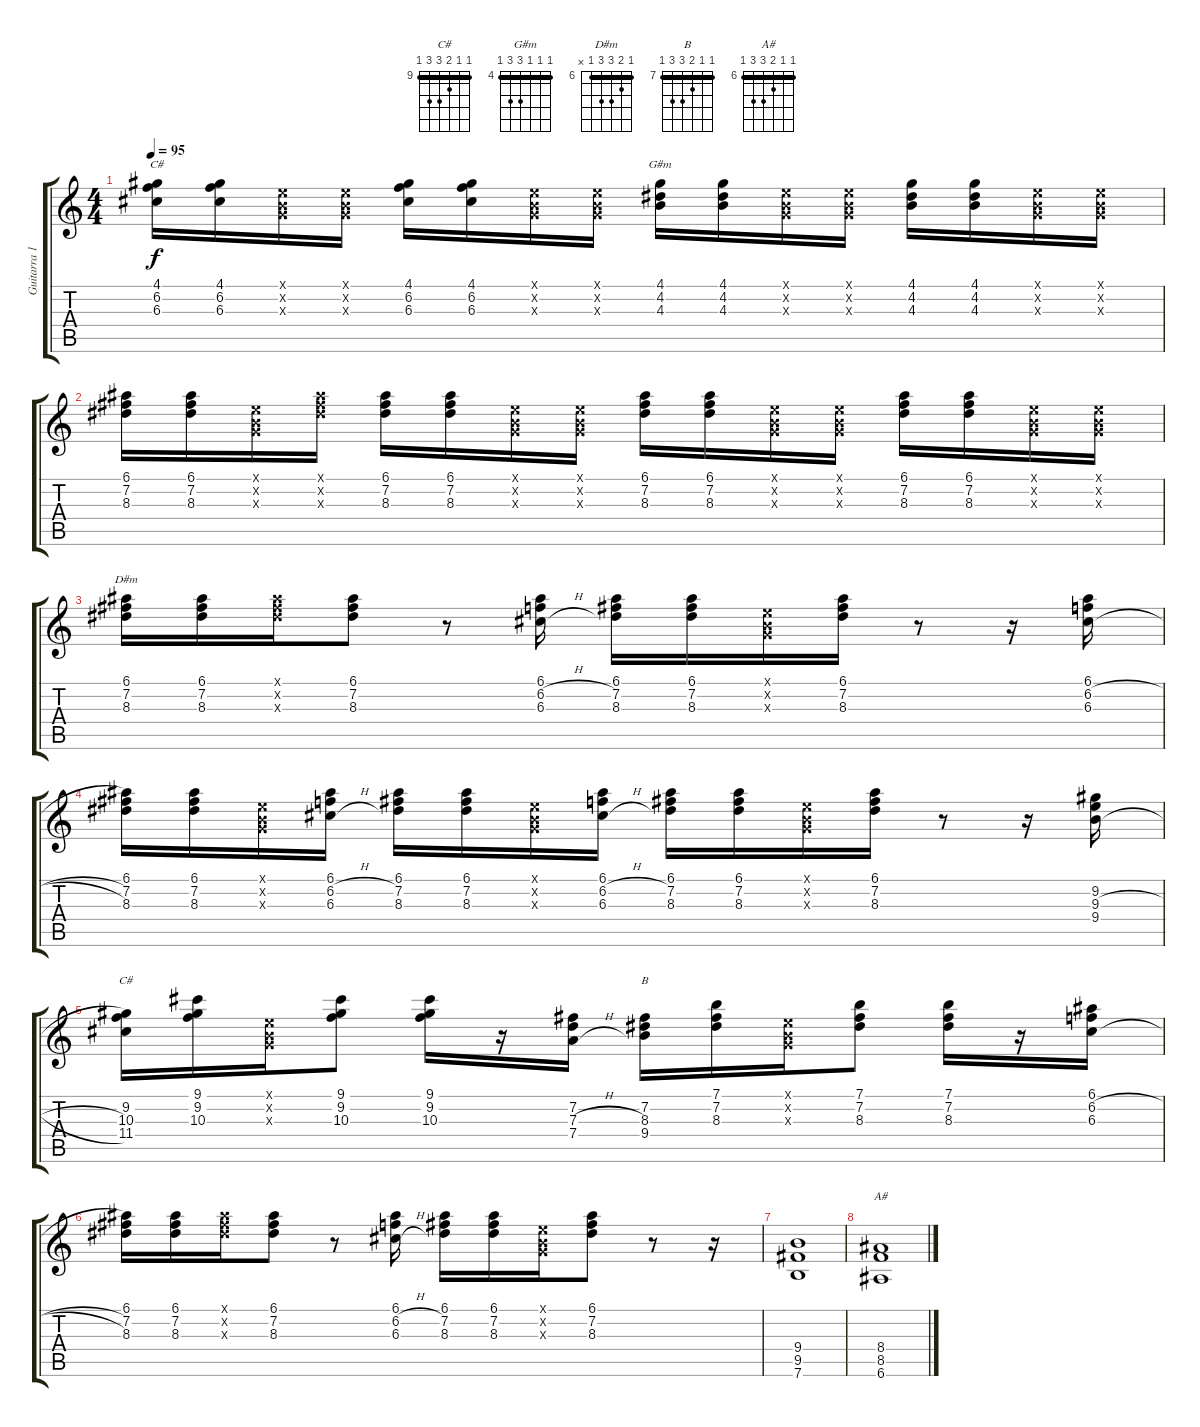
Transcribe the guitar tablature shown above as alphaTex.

\track ("Guitarra 1" "Guitarra 1") {instrument distortionguitar}
\staff {score tabs}
\tuning (E4 B3 G3 D3 A2 E2) {hide}
\chord ("C#" 4 6 6 6 4 x) {firstfret 4 barre 4}
\chord ("G#m" 4 4 4 6 6 4) {firstfret 4 barre 4}
\chord ("D#m" 6 7 8 8 6 x) {firstfret 6 barre 6}
\chord ("C#" 9 9 10 11 11 9) {firstfret 9 barre 9}
\chord ("B" 7 7 8 9 9 7) {firstfret 7 barre 7}
\chord ("A#" 6 6 7 8 8 6) {firstfret 6 barre 6}
\ts (4 4)
\tempo 95
\clef g2
\ks c
(4.1 6.2 6.3).16{ch "C#" dy f} (4.1 6.2 6.3).16 (0.1{x} 0.2{x} 0.3{x}).16 (0.1{x} 0.2{x} 0.3{x}).16 (4.1 6.2 6.3).16 (4.1 6.2 6.3).16 (0.1{x} 0.2{x} 0.3{x}).16 (0.1{x} 0.2{x} 0.3{x}).16 (4.1 4.2 4.3).16{ch "G#m"} (4.1 4.2 4.3).16 (0.1{x} 0.2{x} 0.3{x}).16 (0.1{x} 0.2{x} 0.3{x}).16 (4.1 4.2 4.3).16 (4.1 4.2 4.3).16 (0.1{x} 0.2{x} 0.3{x}).16 (0.1{x} 0.2{x} 0.3{x}).16 |
(6.1 7.2 8.3).16 (6.1 7.2 8.3).16 (0.1{x} 0.2{x} 0.3{x}).16 (6.1{x} 7.2{x} 8.3{x}).16 (6.1 7.2 8.3).16 (6.1 7.2 8.3).16 (0.1{x} 0.2{x} 0.3{x}).16 (0.1{x} 0.2{x} 0.3{x}).16 (6.1 7.2 8.3).16 (6.1 7.2 8.3).16 (0.1{x} 0.2{x} 0.3{x}).16 (0.1{x} 0.2{x} 0.3{x}).16 (6.1 7.2 8.3).16 (6.1 7.2 8.3).16 (0.1{x} 0.2{x} 0.3{x}).16 (0.1{x} 0.2{x} 0.3{x}).16 |
(6.1 7.2 8.3).16{ch "D#m"} (6.1 7.2 8.3).16 (6.1{x} 7.2{x} 8.3{x}).16 (6.1 7.2 8.3).8 r.8 (6.1 6.2{h} 6.3{h}).16 (6.1 7.2 8.3).16 (6.1 7.2 8.3).16 (0.1{x} 0.2{x} 0.3{x}).16 (6.1 7.2 8.3).16 r.8 r.16 (6.1 6.2{h} 6.3{h}).16 |
(6.1 7.2 8.3).16 (6.1 7.2 8.3).16 (0.1{x} 0.2{x} 0.3{x}).16 (6.1 6.2{h} 6.3{h}).16 (6.1 7.2 8.3).16 (6.1 7.2 8.3).16 (0.1{x} 0.2{x} 0.3{x}).16 (6.1 6.2{h} 6.3{h}).16 (6.1 7.2 8.3).16 (6.1 7.2 8.3).16 (0.1{x} 0.2{x} 0.3{x}).16 (6.1 7.2 8.3).16 r.8 r.16 (9.2 9.3{h} 9.4{h}).16 |
(9.2 10.3 11.4).16{ch "C#"} (9.1 9.2 10.3).16 (0.1{x} 0.2{x} 0.3{x}).16 (9.1 9.2 10.3).8 (9.1 9.2 10.3).16 r.16 (7.2 7.3{h} 7.4{h}).16 (7.2 8.3 9.4).16{ch "B"} (7.1 7.2 8.3).16 (0.1{x} 0.2{x} 0.3{x}).16 (7.1 7.2 8.3).8 (7.1 7.2 8.3).16 r.16 (6.1 6.2{h} 6.3{h}).16 |
(6.1 7.2 8.3).16 (6.1 7.2 8.3).16 (6.1{x} 7.2{x} 8.3{x}).16 (6.1 7.2 8.3).8 r.8 (6.1 6.2{h} 6.3{h}).16 (6.1 7.2 8.3).16 (6.1 7.2 8.3).16 (0.1{x} 0.2{x} 0.3{x}).16 (6.1 7.2 8.3).8 r.8 r.16 |
(9.4 9.5 7.6).1 |
(8.4 8.5 6.6).1{ch "A#"}
